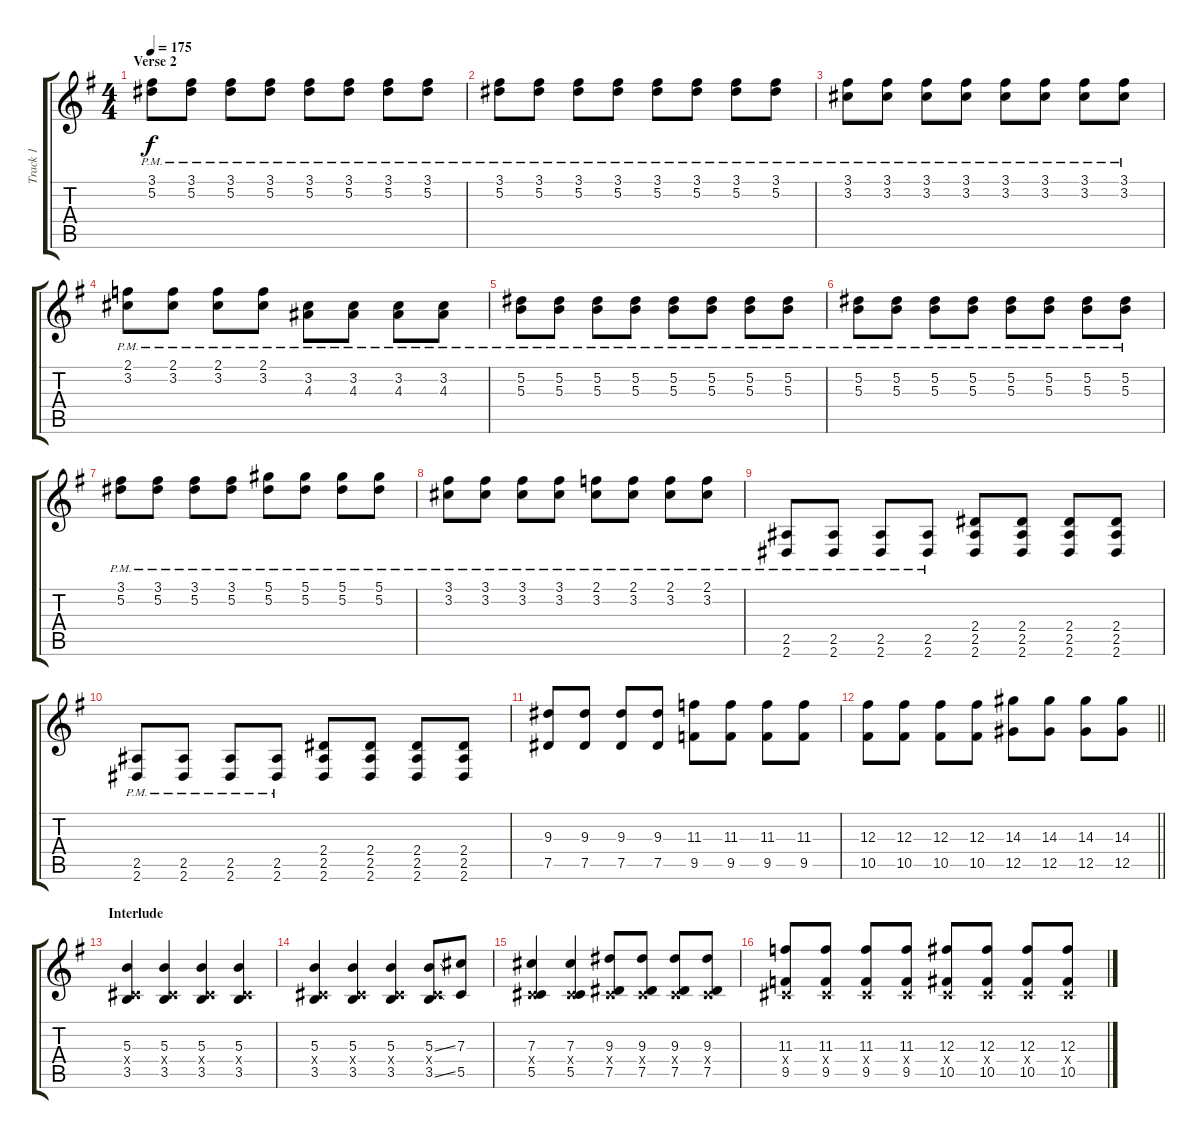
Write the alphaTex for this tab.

\track ("Track 1" "Track 1") {instrument distortionguitar}
\staff {score tabs}
\tuning (Eb4 Bb3 Gb3 Db3 Ab2 Db2) {hide}
\ts (4 4)
\section ("" "Verse 2")
\tempo 175
\clef g2
\ks g
(3.1{pm} 5.2).8{dy f} (3.1{pm} 5.2).8 (3.1{pm} 5.2).8 (3.1{pm} 5.2).8 (3.1{pm} 5.2).8 (3.1{pm} 5.2).8 (3.1{pm} 5.2).8 (3.1{pm} 5.2).8 |
(3.1{pm} 5.2).8 (3.1{pm} 5.2).8 (3.1{pm} 5.2).8 (3.1{pm} 5.2).8 (3.1{pm} 5.2).8 (3.1{pm} 5.2).8 (3.1{pm} 5.2).8 (3.1{pm} 5.2).8 |
(3.1{pm} 3.2).8 (3.1{pm} 3.2).8 (3.1{pm} 3.2).8 (3.1{pm} 3.2).8 (3.1{pm} 3.2).8 (3.1{pm} 3.2).8 (3.1{pm} 3.2).8 (3.1{pm} 3.2).8 |
(2.1{pm} 3.2).8 (2.1{pm} 3.2).8 (2.1{pm} 3.2).8 (2.1{pm} 3.2).8 (3.2{pm} 4.3).8 (3.2{pm} 4.3).8 (3.2{pm} 4.3).8 (3.2{pm} 4.3).8 |
(5.2{pm} 5.3).8 (5.2{pm} 5.3).8 (5.2{pm} 5.3).8 (5.2{pm} 5.3).8 (5.2{pm} 5.3).8 (5.2{pm} 5.3).8 (5.2{pm} 5.3).8 (5.2{pm} 5.3).8 |
(5.2{pm} 5.3).8 (5.2{pm} 5.3).8 (5.2{pm} 5.3).8 (5.2{pm} 5.3).8 (5.2{pm} 5.3).8 (5.2{pm} 5.3).8 (5.2{pm} 5.3).8 (5.2{pm} 5.3).8 |
(3.1 5.2{pm}).8 (3.1 5.2{pm}).8 (3.1 5.2{pm}).8 (3.1 5.2{pm}).8 (5.1 5.2{pm}).8 (5.1 5.2{pm}).8 (5.1 5.2{pm}).8 (5.1 5.2{pm}).8 |
(3.1 3.2{pm}).8 (3.1 3.2{pm}).8 (3.1 3.2{pm}).8 (3.1 3.2{pm}).8 (2.1 3.2{pm}).8 (2.1 3.2{pm}).8 (2.1 3.2{pm}).8 (2.1 3.2{pm}).8 |
(2.5{pm} 2.6).8 (2.5{pm} 2.6).8 (2.5{pm} 2.6).8 (2.5{pm} 2.6).8 (2.4 2.5 2.6).8 (2.4 2.5 2.6).8 (2.4 2.5 2.6).8 (2.4 2.5 2.6).8 |
(2.5{pm} 2.6).8 (2.5{pm} 2.6).8 (2.5{pm} 2.6).8 (2.5{pm} 2.6).8 (2.4 2.5 2.6).8 (2.4 2.5 2.6).8 (2.4 2.5 2.6).8 (2.4 2.5 2.6).8 |
(9.3 7.5).8 (9.3 7.5).8 (9.3 7.5).8 (9.3 7.5).8 (11.3 9.5).8 (11.3 9.5).8 (11.3 9.5).8 (11.3 9.5).8 |
\barLineRight lightlight
(12.3 10.5).8 (12.3 10.5).8 (12.3 10.5).8 (12.3 10.5).8 (14.3 12.5).8 (14.3 12.5).8 (14.3 12.5).8 (14.3 12.5).8 |
\section ("" "Interlude")
(5.3 0.4{x} 3.5).4 (5.3 0.4{x} 3.5).4 (5.3 0.4{x} 3.5).4 (5.3 0.4{x} 3.5).4 |
(5.3 0.4{x} 3.5).4 (5.3 0.4{x} 3.5).4 (5.3 0.4{x} 3.5).4 (5.3{ss} 0.4{x} 3.5{ss}).8 (7.3 5.5).8 |
(7.3 0.4{x} 5.5).4 (7.3 0.4{x} 5.5).4 (9.3 0.4{x} 7.5).8 (9.3 0.4{x} 7.5).8 (9.3 0.4{x} 7.5).8 (9.3 0.4{x} 7.5).8 |
(11.3 0.4{x} 9.5).8 (11.3 0.4{x} 9.5).8 (11.3 0.4{x} 9.5).8 (11.3 0.4{x} 9.5).8 (12.3 0.4{x} 10.5).8 (12.3 0.4{x} 10.5).8 (12.3 0.4{x} 10.5).8 (12.3 0.4{x} 10.5).8
